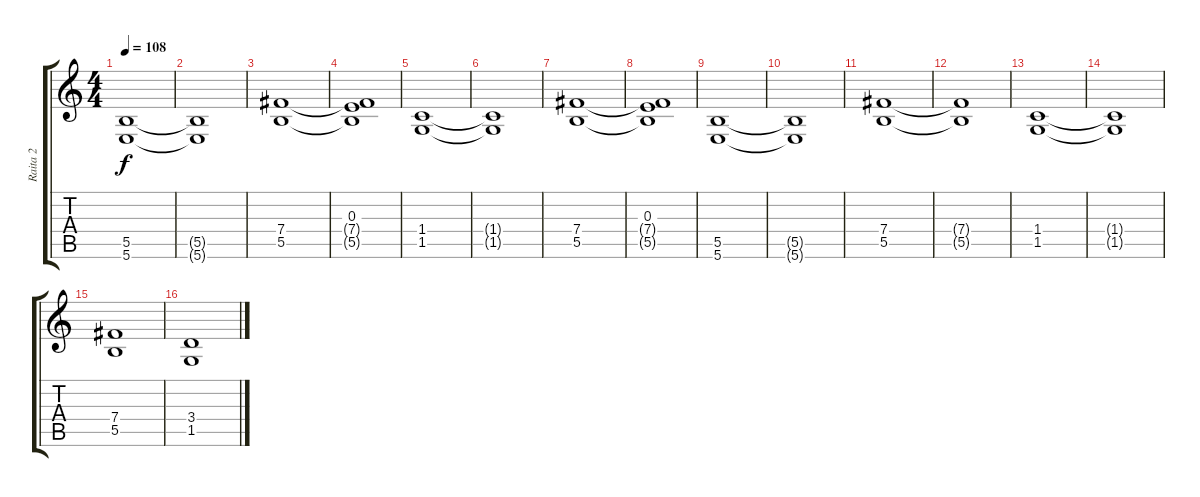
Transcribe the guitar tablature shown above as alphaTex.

\track ("Raita 2" "Raita 2") {instrument distortionguitar}
\staff {score tabs}
\tuning (Db4 Ab3 E3 B2 Gb2 B1) {hide}
\ts (4 4)
\tempo 108
\clef g2
\ks c
(5.5 5.6).1{dy f} |
(5.5{t} 5.6{t}).1 |
(7.4 5.5).1 |
(0.3 7.4{t} 5.5{t}).1 |
(1.4 1.5).1 |
(1.4{t} 1.5{t}).1 |
(7.4 5.5).1 |
(0.3 7.4{t} 5.5{t}).1 |
(5.5 5.6).1 |
(5.5{t} 5.6{t}).1 |
(7.4 5.5).1 |
(7.4{t} 5.5{t}).1 |
(1.4 1.5).1 |
(1.4{t} 1.5{t}).1 |
(7.4 5.5).1 |
(3.4 1.5).1
